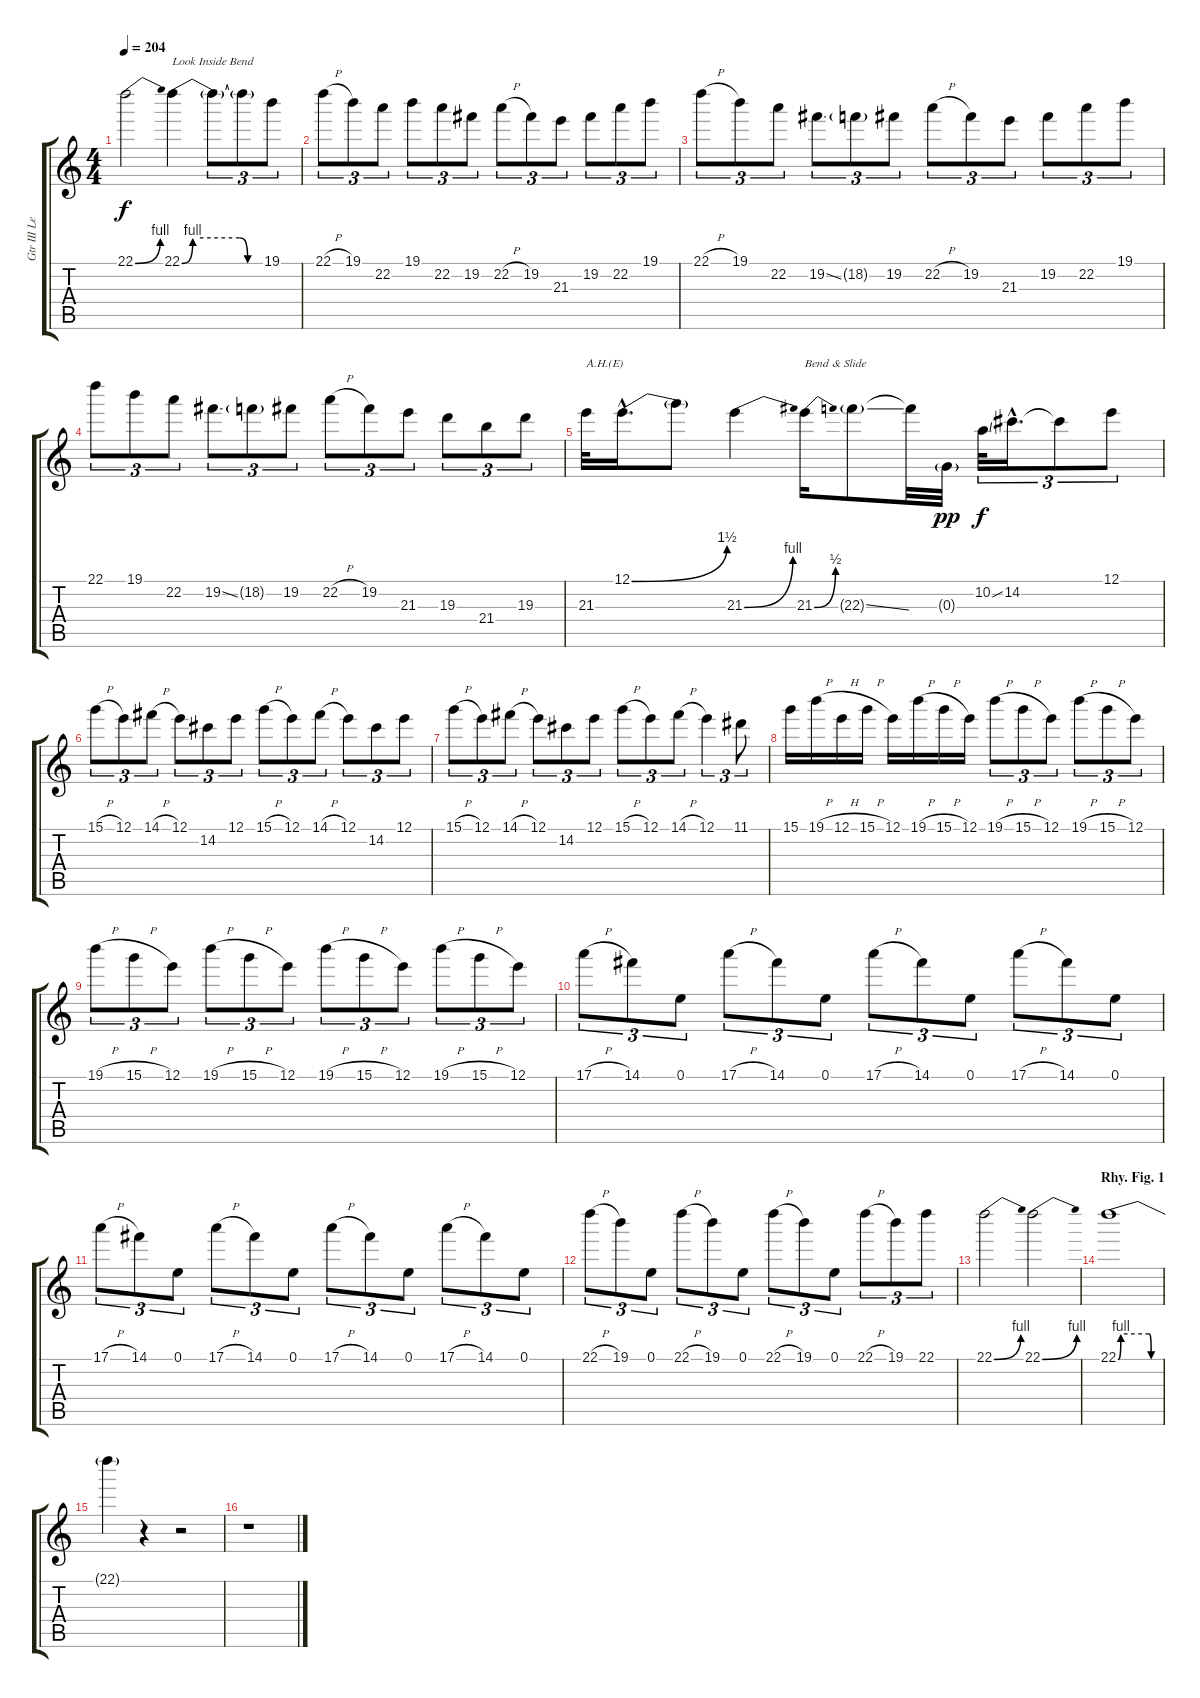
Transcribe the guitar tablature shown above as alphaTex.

\track ("Gtr III Lead & Voice " "Gtr III Le") {instrument overdrivenguitar}
\staff {score tabs}
\tuning (E4 B3 G3 D3 A2 E2) {hide}
\ts (4 4)
\tempo 204
\clef g2
\ks c
22.1{be (bend 0 0 60 4)}.2{dy f} 22.1{be (custom 0 0 8 4 42 4 48 0 60 0)}.4{txt "Look Inside Bend"} 22.1{t}.8{tu (3 2)} 22.1{t}.8{tu (3 2)} 19.1.8{tu (3 2)} |
22.1{h}.8{tu (3 2)} 19.1.8{tu (3 2)} 22.2.8{tu (3 2)} 19.1.8{tu (3 2)} 22.2.8{tu (3 2)} 19.2.8{tu (3 2)} 22.2{h}.8{tu (3 2)} 19.2.8{tu (3 2)} 21.3.8{tu (3 2)} 19.2.8{tu (3 2)} 22.2.8{tu (3 2)} 19.1.8{tu (3 2)} |
22.1{h}.8{tu (3 2)} 19.1.8{tu (3 2)} 22.2.8{tu (3 2)} 19.2{ss}.8{tu (3 2)} 18.2{g}.8{tu (3 2)} 19.2.8{tu (3 2)} 22.2{h}.8{tu (3 2)} 19.2.8{tu (3 2)} 21.3.8{tu (3 2)} 19.2.8{tu (3 2)} 22.2.8{tu (3 2)} 19.1.8{tu (3 2)} |
22.1.8{tu (3 2)} 19.1.8{tu (3 2)} 22.2.8{tu (3 2)} 19.2{ss}.8{tu (3 2)} 18.2{g}.8{tu (3 2)} 19.2.8{tu (3 2)} 22.2{h}.8{tu (3 2)} 19.2.8{tu (3 2)} 21.3.8{tu (3 2)} 19.3.8{tu (3 2)} 21.4.8{tu (3 2)} 19.3.8{tu (3 2)} |
21.3.32{txt "A.H.(E)"} 12.1{be (bend 0 0 60 6) hac}.16{d} 12.1{t}.8 21.3{be (bend 0 0 60 4)}.4 21.3{be (bend 0 0 60 2)}.16{txt "Bend & Slide"} 22.3{ss g}.8 22.3{t}.32 0.3{g}.32{dy pp} 10.2{ss}.32{tu (3 2) dy f} 14.2{hac}.16{d tu (3 2)} 14.2{t}.8{tu (3 2)} 12.1.8{tu (3 2)} |
15.1{h}.8{tu (3 2)} 12.1.8{tu (3 2)} 14.1{h}.8{tu (3 2)} 12.1.8{tu (3 2)} 14.2.8{tu (3 2)} 12.1.8{tu (3 2)} 15.1{h}.8{tu (3 2)} 12.1.8{tu (3 2)} 14.1{h}.8{tu (3 2)} 12.1.8{tu (3 2)} 14.2.8{tu (3 2)} 12.1.8{tu (3 2)} |
15.1{h}.8{tu (3 2)} 12.1.8{tu (3 2)} 14.1{h}.8{tu (3 2)} 12.1.8{tu (3 2)} 14.2.8{tu (3 2)} 12.1.8{tu (3 2)} 15.1{h}.8{tu (3 2)} 12.1.8{tu (3 2)} 14.1{h}.8{tu (3 2)} 12.1.4{tu (3 2)} 11.1.8{tu (3 2)} |
15.1.16 19.1{h}.16 12.1{h}.16 15.1{h}.16 12.1.16 19.1{h}.16 15.1{h}.16 12.1.16 19.1{h}.8{tu (3 2)} 15.1{h}.8{tu (3 2)} 12.1.8{tu (3 2)} 19.1{h}.8{tu (3 2)} 15.1{h}.8{tu (3 2)} 12.1.8{tu (3 2)} |
19.1{h}.8{tu (3 2)} 15.1{h}.8{tu (3 2)} 12.1.8{tu (3 2)} 19.1{h}.8{tu (3 2)} 15.1{h}.8{tu (3 2)} 12.1.8{tu (3 2)} 19.1{h}.8{tu (3 2)} 15.1{h}.8{tu (3 2)} 12.1.8{tu (3 2)} 19.1{h}.8{tu (3 2)} 15.1{h}.8{tu (3 2)} 12.1.8{tu (3 2)} |
17.1{h}.8{tu (3 2)} 14.1.8{tu (3 2)} 0.1.8{tu (3 2)} 17.1{h}.8{tu (3 2)} 14.1.8{tu (3 2)} 0.1.8{tu (3 2)} 17.1{h}.8{tu (3 2)} 14.1.8{tu (3 2)} 0.1.8{tu (3 2)} 17.1{h}.8{tu (3 2)} 14.1.8{tu (3 2)} 0.1.8{tu (3 2)} |
17.1{h}.8{tu (3 2)} 14.1.8{tu (3 2)} 0.1.8{tu (3 2)} 17.1{h}.8{tu (3 2)} 14.1.8{tu (3 2)} 0.1.8{tu (3 2)} 17.1{h}.8{tu (3 2)} 14.1.8{tu (3 2)} 0.1.8{tu (3 2)} 17.1{h}.8{tu (3 2)} 14.1.8{tu (3 2)} 0.1.8{tu (3 2)} |
22.1{h}.8{tu (3 2)} 19.1.8{tu (3 2)} 0.1.8{tu (3 2)} 22.1{h}.8{tu (3 2)} 19.1.8{tu (3 2)} 0.1.8{tu (3 2)} 22.1{h}.8{tu (3 2)} 19.1.8{tu (3 2)} 0.1.8{tu (3 2)} 22.1{h}.8{tu (3 2)} 19.1.8{tu (3 2)} 22.1.8{tu (3 2)} |
22.1{be (bend 0 0 60 4)}.2 22.1{be (bend 0 0 60 4)}.2 |
\section ("" "Rhy. Fig. 1")
22.1{be (custom 0 0 4 4 45 4 48 0 60 0)}.1 |
22.1{t}.4 r.4 r.2 |
r.1
